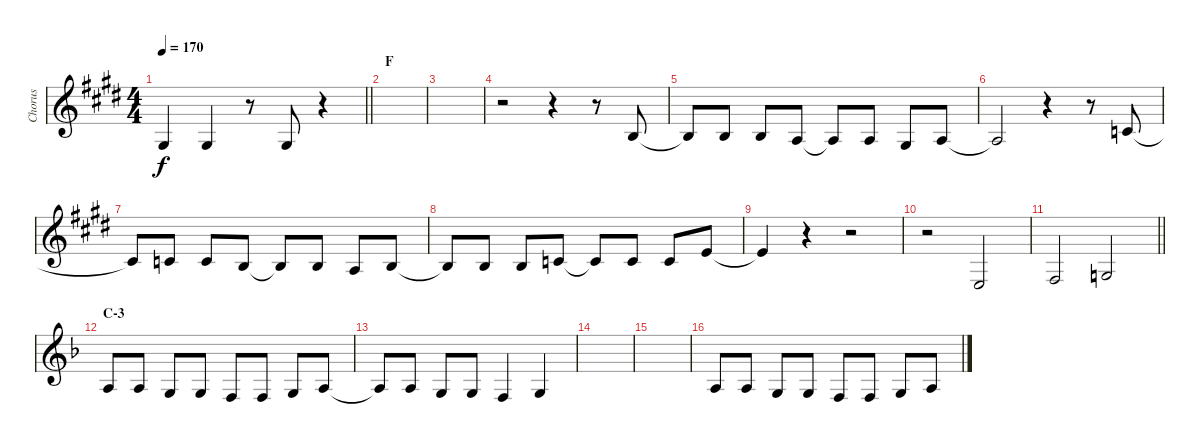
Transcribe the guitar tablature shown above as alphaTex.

\track ("Chorus" "Chorus") {mute instrument violin}
\staff {score}
\tuning (E4 B3 G3 D3 A2 E2) {hide}
\ts (4 4)
\tempo 170
\clef g2
\barLineRight lightlight
\ks e
1.3{t}.4{dy f} 1.3.4 r.8 1.3.8 r.4 |
\section ("" "F")
|
|
r.2 r.4 r.8 0.2.8 |
0.2{t}.8 0.2.8 0.2.8 2.3.8 2.3{t}.8 2.3.8 1.3.8 2.3.8 |
2.3{t}.2 r.4 r.8 1.2.8 |
1.2{t}.8 1.2.8 1.2.8 0.2.8 0.2{t}.8 0.2.8 2.3.8 0.2.8 |
0.2{t}.8 0.2.8 0.2.8 1.2.8 1.2{t}.8 1.2.8 1.2.8 0.1.8 |
0.1{t}.4 r.4 r.2 |
r.2 2.4.2 |
\barLineRight lightlight
4.4.2 0.3.2 |
\section ("" "C-3")
\ks f
2.3.8 2.3.8 0.3.8 0.3.8 3.4.8 3.4.8 0.3.8 2.3.8 |
2.3{t}.8 2.3.8 0.3.8 0.3.8 3.4.4 0.3.4 |
|
|
2.3.8 2.3.8 0.3.8 0.3.8 3.4.8 3.4.8 0.3.8 2.3.8
